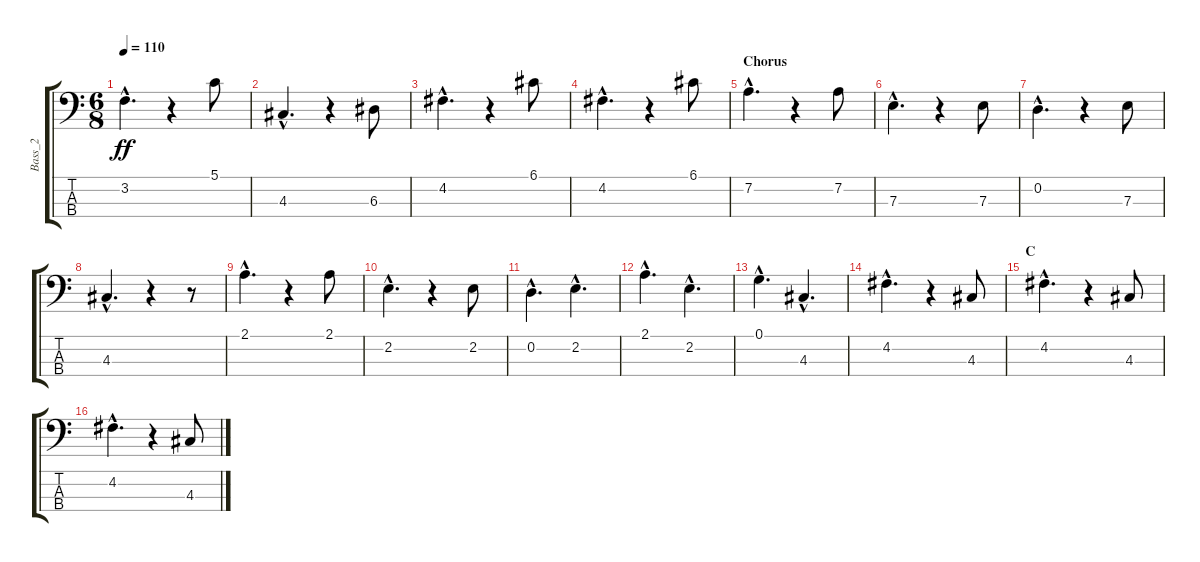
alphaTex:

\track ("Bass_2" "Bass_2") {instrument electricguitarmuted}
\staff {score tabs}
\tuning (G2 D2 A1 E1) {hide}
\ts (6 8)
\tempo 110
\clef f4
\ks c
3.2{hac}.4{d dy ff} r.4 5.1.8 |
4.3{hac}.4{d} r.4 6.3.8 |
4.2{hac}.4{d} r.4 6.1.8 |
4.2{hac}.4{d} r.4 6.1.8 |
\section ("" "Chorus")
7.2{hac}.4{d} r.4 7.2.8 |
7.3{hac}.4{d} r.4 7.3.8 |
0.2{hac}.4{d} r.4 7.3.8 |
4.3{hac}.4{d} r.4 r.8 |
2.1{hac}.4{d} r.4 2.1.8 |
2.2{hac}.4{d} r.4 2.2.8 |
0.2{hac}.4{d} 2.2{hac}.4{d} |
2.1{hac}.4{d} 2.2{hac}.4{d} |
0.1{hac}.4{d} 4.3{hac}.4{d} |
4.2{hac}.4{d} r.4 4.3.8 |
\section ("" "C")
4.2{hac}.4{d} r.4 4.3.8 |
4.2{hac}.4{d} r.4 4.3.8
